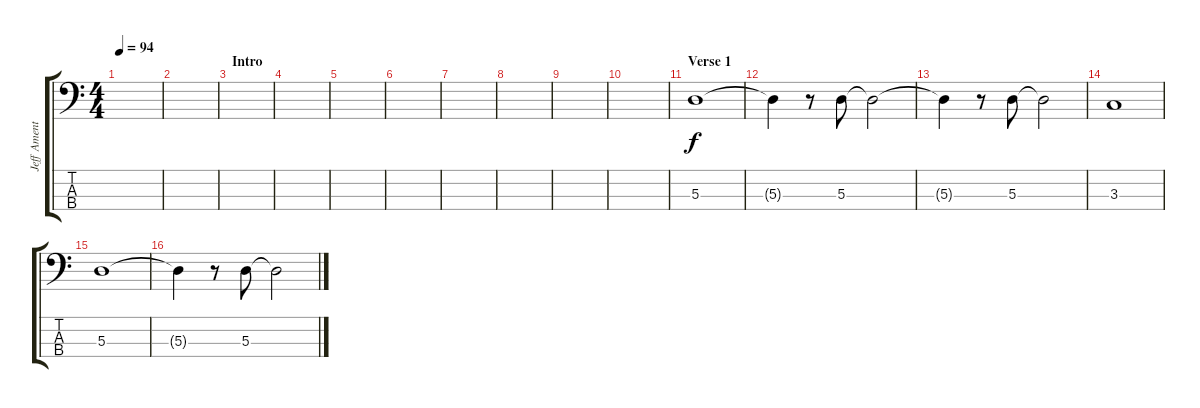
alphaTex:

\track ("Jeff Ament" "Jeff Ament") {instrument electricbassfinger}
\staff {score tabs}
\tuning (G2 D2 A1 E1) {hide}
\ts (4 4)
\tempo 94
\clef f4
\ks c
|
|
\section ("" "Intro")
|
|
|
|
|
|
|
|
\section ("" "Verse 1")
5.3.1 |
5.3{t}.4 r.8 5.3.8 5.3{t}.2 |
5.3{t}.4 r.8 5.3.8 5.3{t}.2 |
3.3.1 |
5.3.1 |
5.3{t}.4 r.8 5.3.8 5.3{t}.2
